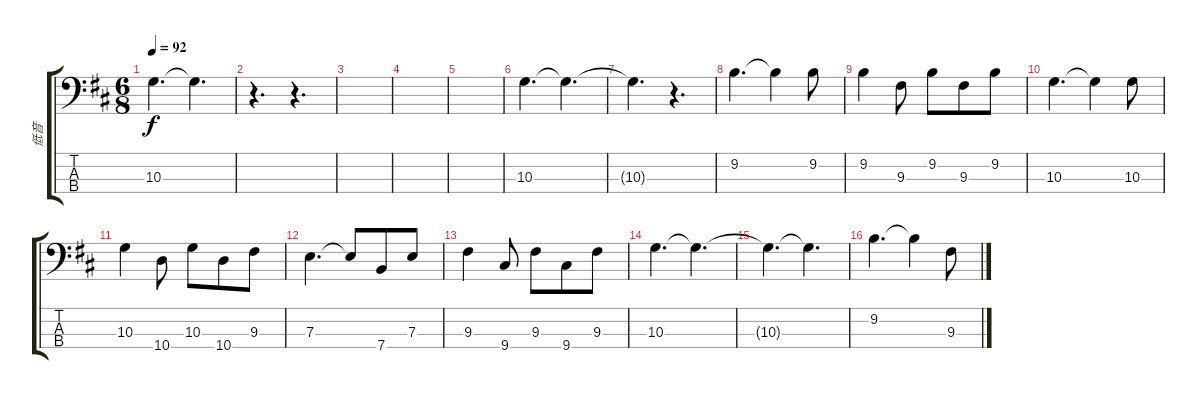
\track ("低音" "低音") {instrument electricbassfinger}
\staff {score tabs}
\tuning (G2 D2 A1 E1) {hide}
\ts (6 8)
\tempo 92
\clef f4
\ks d
10.3.4{d dy f} 10.3{t}.4{d} |
r.4{d} r.4{d} |
|
|
|
10.3.4{d} 10.3{t}.4{d} |
10.3{t}.4{d} r.4{d} |
9.2.4{d} 9.2{t}.4 9.2.8 |
9.2.4 9.3.8 9.2.8 9.3.8 9.2.8 |
10.3.4{d} 10.3{t}.4 10.3.8 |
10.3.4 10.4.8 10.3.8 10.4.8 9.3.8 |
7.3.4{d} 7.3{t}.8 7.4.8 7.3.8 |
9.3.4 9.4.8 9.3.8 9.4.8 9.3.8 |
10.3.4{d} 10.3{t}.4{d} |
10.3{t}.4{d} 10.3{t}.4{d} |
9.2.4{d} 9.2{t}.4 9.3.8
